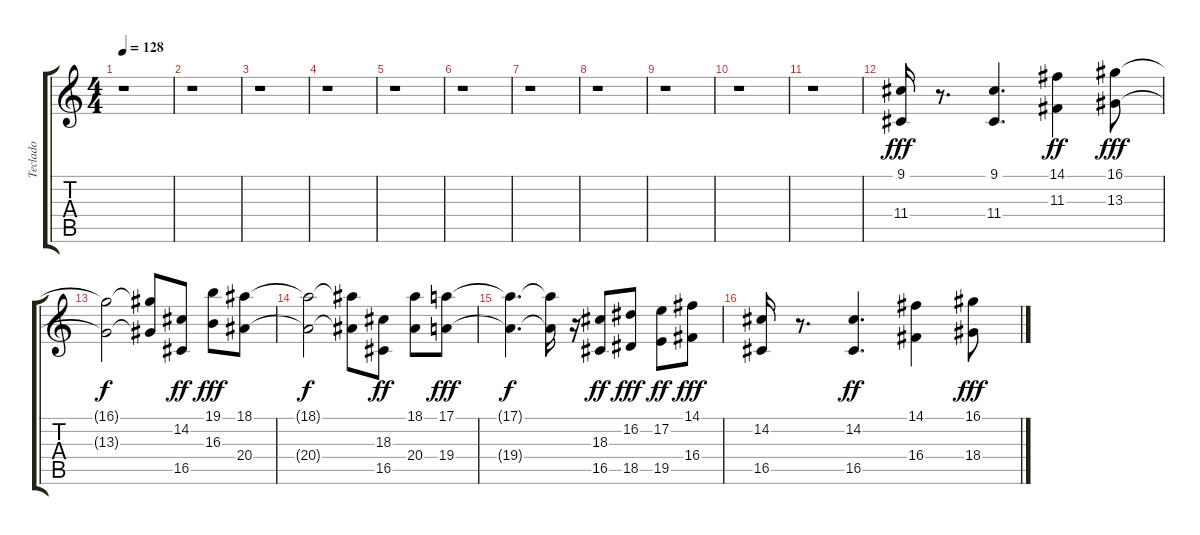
\track ("Teclado" "Teclado") {instrument stringensemble1}
\staff {score tabs}
\tuning (E4 B3 G3 D3 A2 E2) {hide}
\ts (4 4)
\tempo 128
\clef g2
\ks c
r.1{dy mf} |
r.1 |
r.1 |
r.1 |
r.1 |
r.1 |
r.1 |
r.1 |
r.1 |
r.1 |
r.1 |
(9.1 11.4).16{dy fff} r.8{d} (9.1 11.4).4{d} (14.1 11.3).4{dy ff} (16.1 13.3).8{dy fff} |
(16.1{t} 13.3{t}).2{dy f} (16.1{t} 13.3{t}).8 (14.2 16.5).8{dy ff} (19.1 16.3).8{dy fff} (18.1 20.4).8 |
(18.1{t} 20.4{t}).2{dy f} (18.1{t} 20.4{t}).8 (18.3 16.5).8{dy ff} (18.1 20.4).8 (17.1 19.4).8{dy fff} |
(17.1{t} 19.4{t}).4{d dy f} (17.1{t} 19.4{t}).16 r.16 (18.3 16.5).8{dy ff} (16.2 18.5).8{dy fff} (17.2 19.5).8{dy ff} (14.1 16.4).8{dy fff} |
(14.2 16.5).16 r.8{d} (14.2 16.5).4{d dy ff} (14.1 16.4).4 (16.1 18.4).8{dy fff}
